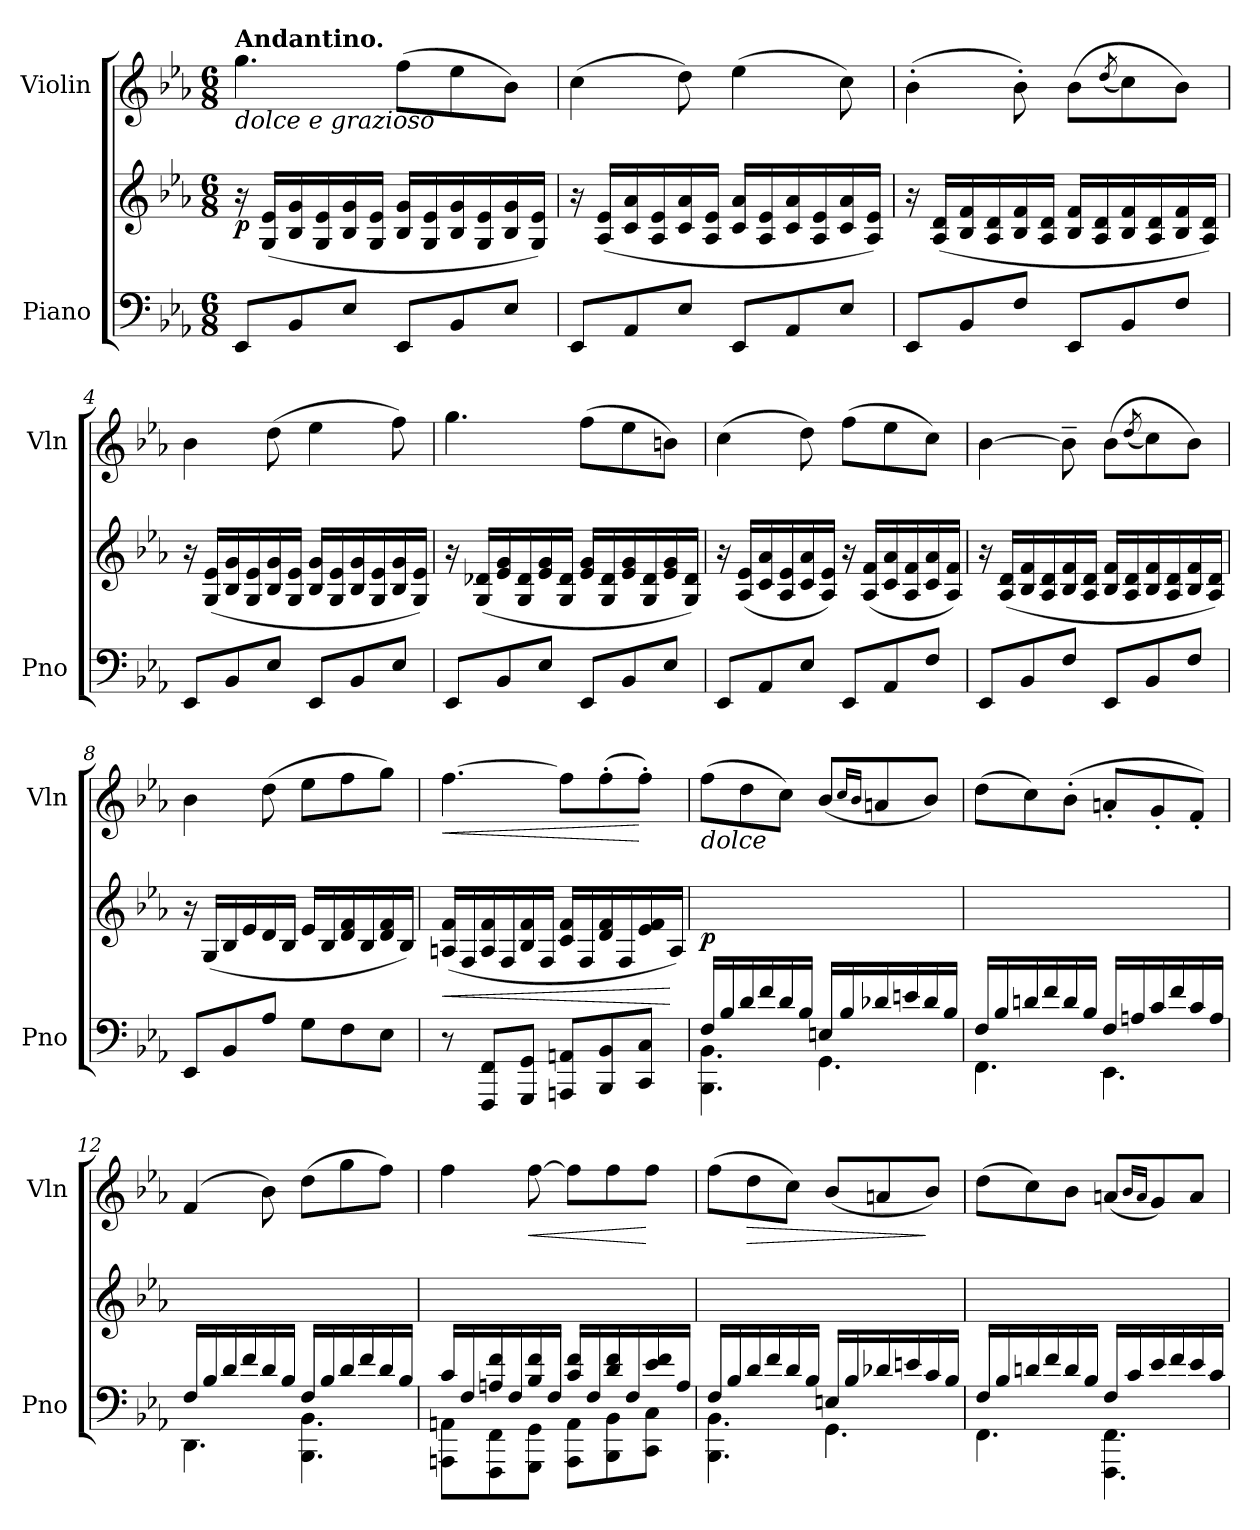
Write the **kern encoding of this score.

**kern	**kern	**dynam	**kern	**dynam
*part2	*part2	*part2	*part1	*part1
*staff3	*staff2	*staff2/3	*staff1	*staff1
*I"Piano	*	*	*I"Violin	*
*I'Pno	*	*	*I'Vln	*
*	*	*	*stria5	*
*clefF4	*clefG2	*	*clefG2	*
*k[b-e-a-]	*k[b-e-a-]	*	*k[b-e-a-]	*
*M6/8	*M6/8	*	*M6/8	*
=1	=1	=1	=1	=1
!	!	!	!LO:TX:a:B:t=Andantino.	!
!	!	!	!LO:TX:b:i:t=dolce e grazioso	!
!	!	!LO:DY:b	!	!
8EE-/L	16r	p	4.gg\	.
.	(16G/ 16e-/LL	.	.	.
8BB-/	16B-/ 16g/	.	.	.
.	16G/ 16e-/	.	.	.
8E-/J	16B-/ 16g/	.	.	.
.	16G/ 16e-/JJ	.	.	.
8EE-/L	16B-/ 16g/LL	.	(8ff\L	.
.	16G/ 16e-/	.	.	.
8BB-/	16B-/ 16g/	.	8ee-\	.
.	16G/ 16e-/	.	.	.
8E-/J	16B-/ 16g/	.	8b-\J)	.
.	16G/ 16e-/JJ)	.	.	.
=2	=2	=2	=2	=2
8EE-/L	16r	.	(4cc\	.
.	(16A-/ 16e-/LL	.	.	.
8AA-/	16c/ 16a-/	.	.	.
.	16A-/ 16e-/	.	.	.
8E-/J	16c/ 16a-/	.	8dd\)	.
.	16A-/ 16e-/JJ	.	.	.
8EE-/L	16c/ 16a-/LL	.	(4ee-\	.
.	16A-/ 16e-/	.	.	.
8AA-/	16c/ 16a-/	.	.	.
.	16A-/ 16e-/	.	.	.
8E-/J	16c/ 16a-/	.	8cc\)	.
.	16A-/ 16e-/JJ)	.	.	.
=3	=3	=3	=3	=3
8EE-/L	16r	.	(4b-'\	.
.	(16A-/ 16d/LL	.	.	.
8BB-/	16B-/ 16f/	.	.	.
.	16A-/ 16d/	.	.	.
8F/J	16B-/ 16f/	.	8b-'\)	.
.	16A-/ 16d/JJ	.	.	.
8EE-/L	16B-/ 16f/LL	.	(8b-\L	.
.	16A-/ 16d/	.	.	.
.	.	.	(8qdd/	.
8BB-/	16B-/ 16f/	.	8cc\)	.
.	16A-/ 16d/	.	.	.
8F/J	16B-/ 16f/	.	8b-\J)	.
.	16A-/ 16d/JJ)	.	.	.
!!LO:LB:g=z
=4	=4	=4	=4	=4
8EE-/L	16r	.	4b-\	.
.	(16G/ 16e-/LL	.	.	.
8BB-/	16B-/ 16g/	.	.	.
.	16G/ 16e-/	.	.	.
8E-/J	16B-/ 16g/	.	(8dd\	.
.	16G/ 16e-/JJ	.	.	.
8EE-/L	16B-/ 16g/LL	.	4ee-\	.
.	16G/ 16e-/	.	.	.
8BB-/	16B-/ 16g/	.	.	.
.	16G/ 16e-/	.	.	.
8E-/J	16B-/ 16g/	.	8ff\)	.
.	16G/ 16e-/JJ)	.	.	.
=5	=5	=5	=5	=5
8EE-/L	16r	.	4.gg\	.
.	(16G/ 16d-X/LL	.	.	.
8BB-/	16e-/ 16g/	.	.	.
.	16G/ 16d-/	.	.	.
8E-/J	16e-/ 16g/	.	.	.
.	16G/ 16d-/JJ	.	.	.
8EE-/L	16e-/ 16g/LL	.	(8ff\L	.
.	16G/ 16d-/	.	.	.
8BB-/	16e-/ 16g/	.	8ee-\	.
.	16G/ 16d-/	.	.	.
8E-/J	16e-/ 16g/	.	8bn\J)	.
.	16G/ 16d-/JJ)	.	.	.
=6	=6	=6	=6	=6
8EE-/L	16r	.	(4cc\	.
.	(16A-/ 16e-/LL	.	.	.
8AA-/	16c/ 16a-/	.	.	.
.	16A-/ 16e-/	.	.	.
8E-/J	16c/ 16a-/	.	8dd\)	.
.	16A-/ 16e-/JJ)	.	.	.
8EE-/L	16r	.	(8ff\L	.
.	(16A-/ 16f/LL	.	.	.
8AA-/	16c/ 16a-/	.	8ee-\	.
.	16A-/ 16f/	.	.	.
8F/J	16c/ 16a-/	.	8cc\J)	.
.	16A-/ 16f/JJ)	.	.	.
!!LO:LB:g=z
=7	=7	=7	=7	=7
8EE-/L	16r	.	[4b-\	.
.	(16A-/ 16d/LL	.	.	.
8BB-/	16B-/ 16f/	.	.	.
.	16A-/ 16d/	.	.	.
8F/J	16B-/ 16f/	.	8b-~\]	.
.	16A-/ 16d/JJ	.	.	.
8EE-/L	16B-/ 16f/LL	.	(8b-\L	.
.	16A-/ 16d/	.	.	.
.	.	.	(8qdd/	.
8BB-/	16B-/ 16f/	.	8cc\)	.
.	16A-/ 16d/	.	.	.
8F/J	16B-/ 16f/	.	8b-\J)	.
.	16A-/ 16d/JJ)	.	.	.
=8	=8	=8	=8	=8
8EE-/L	16r	.	4b-\	.
.	(16G/LL	.	.	.
8BB-/	16B-/	.	.	.
.	16e-/	.	.	.
8A-/J	16d/	.	(8dd\	.
.	16B-/JJ	.	.	.
8G\L	16e-/LL	.	8ee-\L	.
.	16B-/	.	.	.
8F\	16d/ 16f/	.	8ff\	.
.	16B-/	.	.	.
8E-\J	16d/ 16f/	.	8gg\J)	.
.	16B-/JJ)	.	.	.
=9	=9	=9	=9	=9
!	!	!LO:HP:b	!	!LO:HP:b
8r	(16An/ 16f/LL	<	[4.ff\	<
.	16F/	.	.	.
8FFF/ 8FF/L	16A/ 16f/	.	.	.
.	16F/	.	.	.
8GGG/ 8GG/J	16B-/ 16f/	.	.	.
.	16F/JJ	.	.	.
8AAAn/ 8AAn/L	16c/ 16f/LL	.	8ff\L]	.
.	16F/	.	.	.
8BBB-/ 8BB-/	16d/ 16f/	.	(8ff'\	.
.	16F/	.	.	.
8CC/ 8C/J	16e-/ 16f/	.	8ff'\J)	[
.	16A/JJ)	[	.	.
!!LO:PB:g=z
=10	=10	=10	=10	=10
*^	*	*	*	*
!	!	!	!	!LO:TX:b:i:t=dolce	!
!	!	!	!LO:DY:b	!	!
16F/LL	4.BBB-\ 4.BB-\	2.ryy	p	(8ff\L	.
16B-/	.	.	.	.	.
16d/	.	.	.	8dd\	.
16f/	.	.	.	.	.
16d/	.	.	.	8cc\J)	.
16B-/JJ	.	.	.	.	.
16En/LL	4.GG\	.	.	(8b-/L	.
16B-/	.	.	.	.	.
.	.	.	.	16qcc/LL	.
.	.	.	.	16qb-/JJ	.
16d-X/	.	.	.	8an/	.
16en/	.	.	.	.	.
16d-/	.	.	.	8b-/J)	.
16B-/JJ	.	.	.	.	.
=11	=11	=11	=11	=11	=11
16F/LL	4.FF\	2.ryy	.	(8dd\L	.
16B-/	.	.	.	.	.
16dn/	.	.	.	8cc\)	.
16f/	.	.	.	.	.
16d/	.	.	.	(8b-'\J	.
16B-/JJ	.	.	.	.	.
16F/LL	4.EE-\	.	.	8an'/L	.
16An/	.	.	.	.	.
16c/	.	.	.	8g'/	.
16f/	.	.	.	.	.
16c/	.	.	.	8f'/J)	.
16A/JJ	.	.	.	.	.
=12	=12	=12	=12	=12	=12
16F/LL	4.DD\	2.ryy	.	(4f/	.
16B-/	.	.	.	.	.
16d/	.	.	.	.	.
16f/	.	.	.	.	.
16d/	.	.	.	8b-\)	.
16B-/JJ	.	.	.	.	.
16F/LL	4.BBB-\ 4.BB-\	.	.	(8dd\L	.
16B-/	.	.	.	.	.
16d/	.	.	.	8gg\	.
16f/	.	.	.	.	.
16d/	.	.	.	8ff\J)	.
16B-/JJ	.	.	.	.	.
!!LO:LB:g=z
=13	=13	=13	=13	=13	=13
16c/LL	8AAAn\ 8AAn\L	2.ryy	.	4ff\	.
16F/	.	.	.	.	.
16An/ 16f/	8FFF\ 8FF\	.	.	.	.
16F/	.	.	.	.	.
!	!	!	!	!	!LO:HP:b
16B-/ 16f/	8GGG\ 8GG\J	.	.	[8ff\	<
16F/JJ	.	.	.	.	.
16c/ 16f/LL	8AAA\ 8AA\L	.	.	8ff\L]	.
16F/	.	.	.	.	.
16d/ 16f/	8BBB-\ 8BB-\	.	.	8ff\	.
16F/	.	.	.	.	.
16e-/ 16f/	8CC\ 8C\J	.	.	8ff\J	[
16A/JJ	.	.	.	.	.
=14	=14	=14	=14	=14	=14
16F/LL	4.BBB-\ 4.BB-\	2.ryy	.	(8ff\L	.
16B-/	.	.	.	.	.
!	!	!	!	!	!LO:HP:b
16d/	.	.	.	8dd\	>
16f/	.	.	.	.	.
16d/	.	.	.	8cc\J)	.
16B-/JJ	.	.	.	.	.
16En/LL	4.GG\	.	.	(8b-/L	.
16B-/	.	.	.	.	.
16d-X/	.	.	.	8an/	.
16en/	.	.	.	.	.
16c/	.	.	.	8b-/J)	]
16B-/JJ	.	.	.	.	.
=15	=15	=15	=15	=15	=15
16F/LL	4.FF\	2.ryy	.	(8dd\L	.
16B-/	.	.	.	.	.
16dn/	.	.	.	8cc\)	.
16f/	.	.	.	.	.
16d/	.	.	.	8b-\J	.
16B-/JJ	.	.	.	.	.
16F/LL	4.FFF\ 4.FF\	.	.	(8an/L	.
16c/	.	.	.	.	.
.	.	.	.	16qb-/LL	.
.	.	.	.	16qa/JJ	.
16e-/	.	.	.	8g/)	.
16f/	.	.	.	.	.
16e-/	.	.	.	8a/J	.
16c/JJ	.	.	.	.	.
*v	*v	*	*	*	*
=	=	=	=	=
*-	*-	*-	*-	*-
